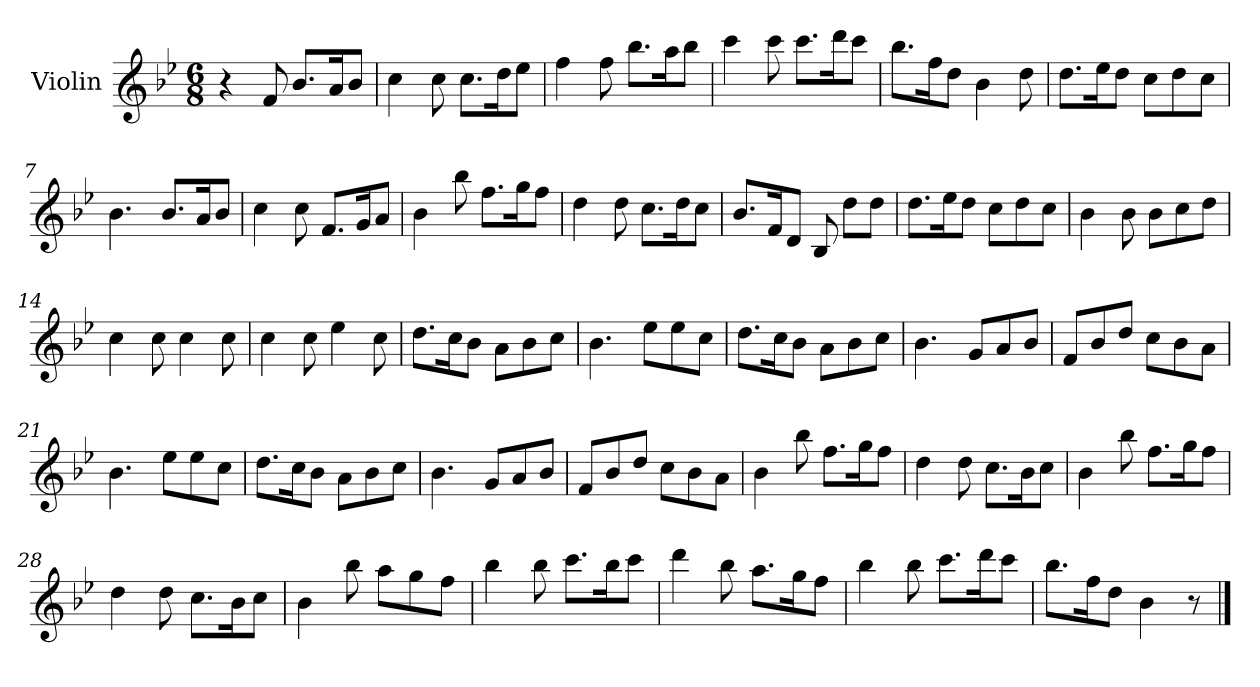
**kern
*part1
*staff1
*I"Violin
*I'Vln.
*clefG2
*k[b-e-]
*M6/8
=1
4r
8f/
8.b-/L
16a/k
8b-/J
=2
4cc\
8cc\
8.cc\L
16dd\k
8ee-\J
=3
4ff\
8ff\
8.bb-\L
16aa\k
8bb-\J
=4
4ccc\
8ccc\
8.ccc\L
16ddd\k
8ccc\J
=5
8.bb-\L
16ff\k
8dd\J
4b-\
8dd\
!!LO:LB:g=z
=6
8.dd\L
16ee-\k
8dd\J
8cc\L
8dd\
8cc\J
=7
4.b-\
8.b-/L
16a/k
8b-/J
=8
4cc\
8cc\
8.f/L
16g/k
8a/J
=9
4b-\
8bb-\
8.ff\L
16gg\k
8ff\J
=10
4dd\
8dd\
8.cc\L
16dd\k
8cc\J
!!LO:LB:g=z
=11
8.b-/L
16f/k
8d/J
8B-/
8dd\L
8dd\J
=12
8.dd\L
16ee-\k
8dd\J
8cc\L
8dd\
8cc\J
=13
4b-\
8b-\
8b-\L
8cc\
8dd\J
=14
4cc\
8cc\
4cc\
8cc\
=15
4cc\
8cc\
4ee-\
8cc\
!!LO:LB:g=z
=16
8.dd\L
16cc\k
8b-\J
8a\L
8b-\
8cc\J
=17
4.b-\
8ee-\L
8ee-\
8cc\J
=18
8.dd\L
16cc\k
8b-\J
8a\L
8b-\
8cc\J
=19
4.b-\
8g/L
8a/
8b-/J
=20
8f/L
8b-/
8dd/J
8cc\L
8b-\
8a\J
=21
4.b-\
8ee-\L
8ee-\
8cc\J
!!LO:LB:g=z
=22
8.dd\L
16cc\k
8b-\J
8a\L
8b-\
8cc\J
=23
4.b-\
8g/L
8a/
8b-/J
=24
8f/L
8b-/
8dd/J
8cc\L
8b-\
8a\J
=25
4b-\
8bb-\
8.ff\L
16gg\k
8ff\J
=26
4dd\
8dd\
8.cc\L
16b-\k
8cc\J
!!LO:LB:g=z
=27
4b-\
8bb-\
8.ff\L
16gg\k
8ff\J
=28
4dd\
8dd\
8.cc\L
16b-\k
8cc\J
=29
4b-\
8bb-\
8aa\L
8gg\
8ff\J
=30
4bb-\
8bb-\
8.ccc\L
16bb-\k
8ccc\J
=31
4ddd\
8bb-\
8.aa\L
16gg\k
8ff\J
!!LO:LB:g=z
=32
4bb-\
8bb-\
8.ccc\L
16ddd\k
8ccc\J
=33
8.bb-\L
16ff\k
8dd\J
4b-\
8r
==
*-
